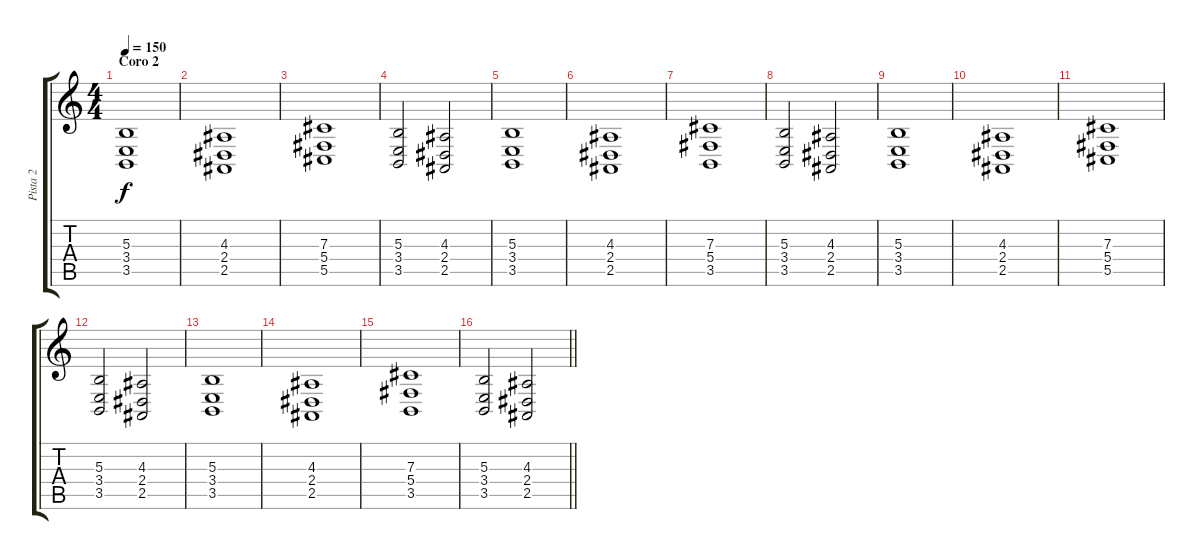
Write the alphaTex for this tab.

\track ("Pista 2" "Pista 2") {instrument pad1newage}
\staff {score tabs}
\tuning (Eb4 Bb3 Gb3 Db3 Ab2 Eb2) {hide}
\ts (4 4)
\section ("" "Coro 2")
\tempo 150
\clef g2
\ks c
(5.3 3.4 3.5).1{dy f instrument synthstrings1} |
(4.3 2.4 2.5).1 |
(7.3 5.4 5.5).1 |
(5.3 3.4 3.5).2 (4.3 2.4 2.5).2 |
(5.3 3.4 3.5).1 |
(4.3 2.4 2.5).1 |
(7.3 5.4 3.5).1 |
(5.3 3.4 3.5).2 (4.3 2.4 2.5).2 |
(5.3 3.4 3.5).1 |
(4.3 2.4 2.5).1 |
(7.3 5.4 5.5).1 |
(5.3 3.4 3.5).2 (4.3 2.4 2.5).2 |
(5.3 3.4 3.5).1 |
(4.3 2.4 2.5).1 |
(7.3 5.4 3.5).1 |
\barLineRight lightlight
(5.3 3.4 3.5).2 (4.3 2.4 2.5).2
